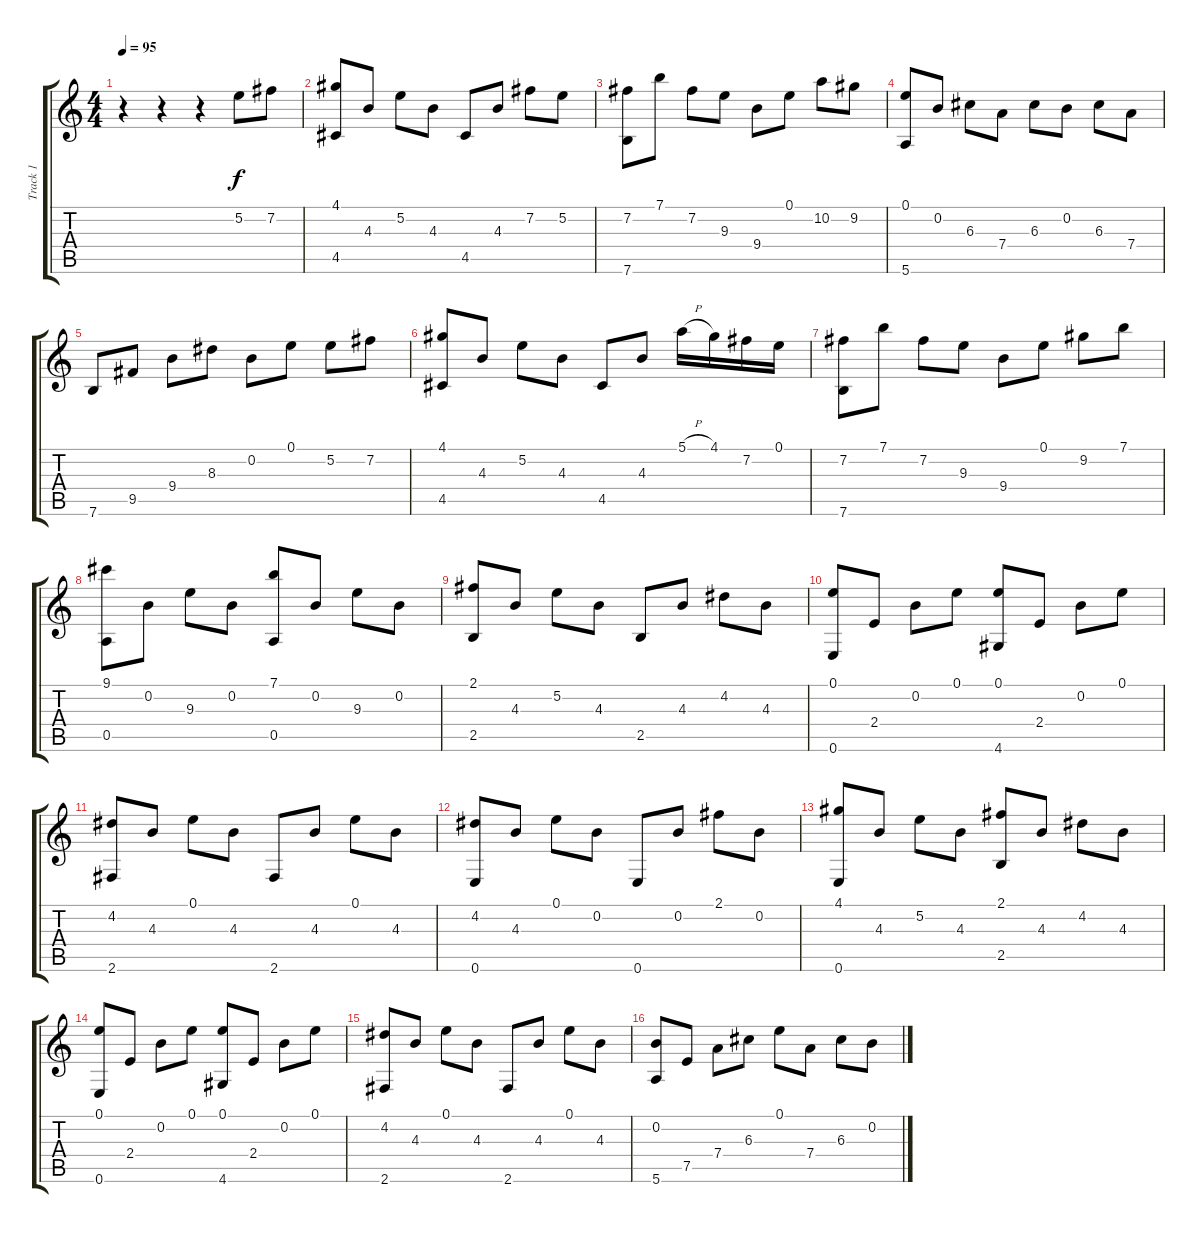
\track ("Track 1" "Track 1") {instrument acousticguitarnylon}
\staff {score tabs}
\tuning (E4 B3 G3 D3 A2 E2) {hide}
\ts (4 4)
\tempo 95
\clef g2
\ks c
r.4{dy f instrument acousticguitarnylon} r.4 r.4 5.2.8 7.2.8 |
(4.1 4.5).8 4.3.8 5.2.8 4.3.8 4.5.8 4.3.8 7.2.8 5.2.8 |
(7.2 7.6).8 7.1.8 7.2.8 9.3.8 9.4.8 0.1.8 10.2.8 9.2.8 |
(0.1 5.6).8 0.2.8 6.3.8 7.4.8 6.3.8 0.2.8 6.3.8 7.4.8 |
7.6.8 9.5.8 9.4.8 8.3.8 0.2.8 0.1.8 5.2.8 7.2.8 |
(4.1 4.5).8 4.3.8 5.2.8 4.3.8 4.5.8 4.3.8 5.1{h}.16 4.1.16 7.2.16 0.1.16 |
(7.2 7.6).8 7.1.8 7.2.8 9.3.8 9.4.8 0.1.8 9.2.8 7.1.8 |
(9.1 0.5).8 0.2.8 9.3.8 0.2.8 (7.1 0.5).8 0.2.8 9.3.8 0.2.8 |
(2.1 2.5).8 4.3.8 5.2.8 4.3.8 2.5.8 4.3.8 4.2.8 4.3.8 |
(0.1 0.6).8 2.4.8 0.2.8 0.1.8 (0.1 4.6).8 2.4.8 0.2.8 0.1.8 |
(4.2 2.6).8 4.3.8 0.1.8 4.3.8 2.6.8 4.3.8 0.1.8 4.3.8 |
(4.2 0.6).8 4.3.8 0.1.8 0.2.8 0.6.8 0.2.8 2.1.8 0.2.8 |
(4.1 0.6).8 4.3.8 5.2.8 4.3.8 (2.1 2.5).8 4.3.8 4.2.8 4.3.8 |
(0.1 0.6).8 2.4.8 0.2.8 0.1.8 (0.1 4.6).8 2.4.8 0.2.8 0.1.8 |
(4.2 2.6).8 4.3.8 0.1.8 4.3.8 2.6.8 4.3.8 0.1.8 4.3.8 |
(0.2 5.6).8 7.5.8 7.4.8 6.3.8 0.1.8 7.4.8 6.3.8 0.2.8
